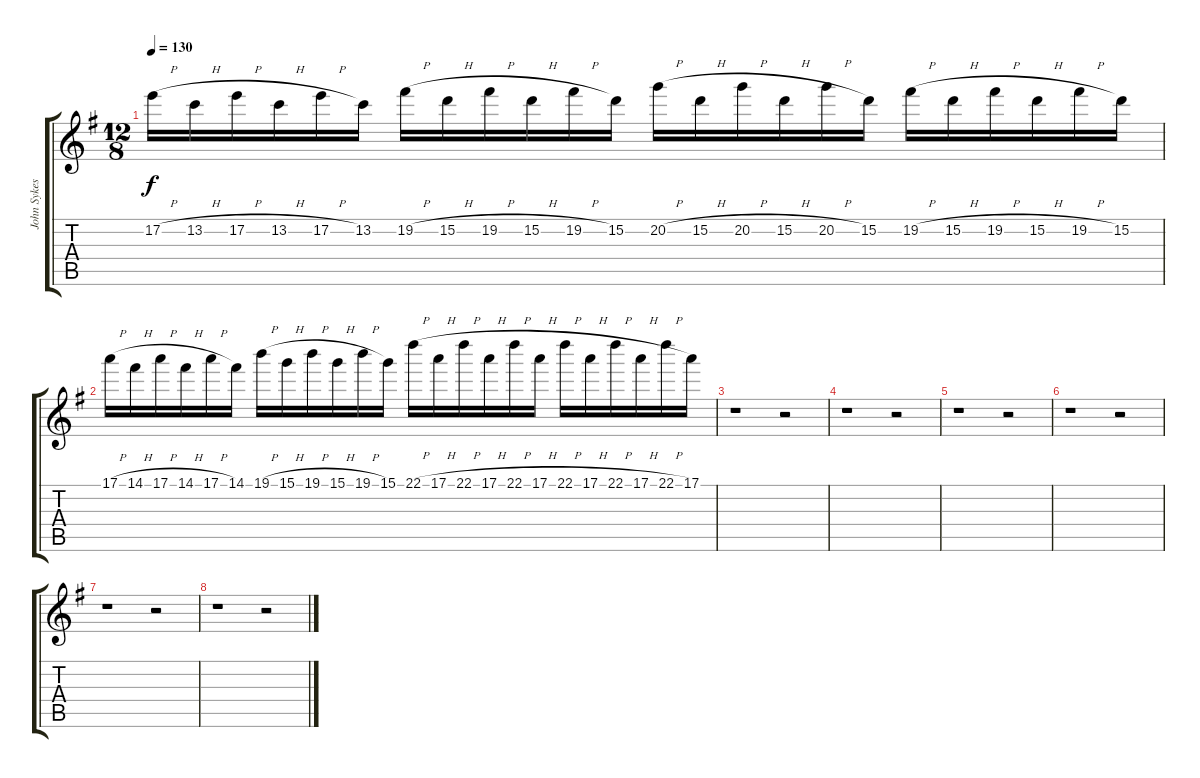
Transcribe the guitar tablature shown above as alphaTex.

\track ("John Sykes(solo)" "John Sykes") {instrument distortionguitar}
\staff {score tabs}
\tuning (E4 B3 G3 D3 A2 E2) {hide}
\ts (12 8)
\tempo 130
\clef g2
\ks g
17.2{h}.16{dy f} 13.2{h}.16 17.2{h}.16 13.2{h}.16 17.2{h}.16 13.2.16 19.2{h}.16 15.2{h}.16 19.2{h}.16 15.2{h}.16 19.2{h}.16 15.2.16 20.2{h}.16 15.2{h}.16 20.2{h}.16 15.2{h}.16 20.2{h}.16 15.2.16 19.2{h}.16 15.2{h}.16 19.2{h}.16 15.2{h}.16 19.2{h}.16 15.2.16 |
17.1{h}.16 14.1{h}.16 17.1{h}.16 14.1{h}.16 17.1{h}.16 14.1.16 19.1{h}.16 15.1{h}.16 19.1{h}.16 15.1{h}.16 19.1{h}.16 15.1.16 22.1{h}.16 17.1{h}.16 22.1{h}.16 17.1{h}.16 22.1{h}.16 17.1{h}.16 22.1{h}.16 17.1{h}.16 22.1{h}.16 17.1{h}.16 22.1{h}.16 17.1.16 |
r.1 r.2 |
r.1 r.2 |
r.1 r.2 |
r.1 r.2 |
r.1 r.2 |
r.1 r.2
